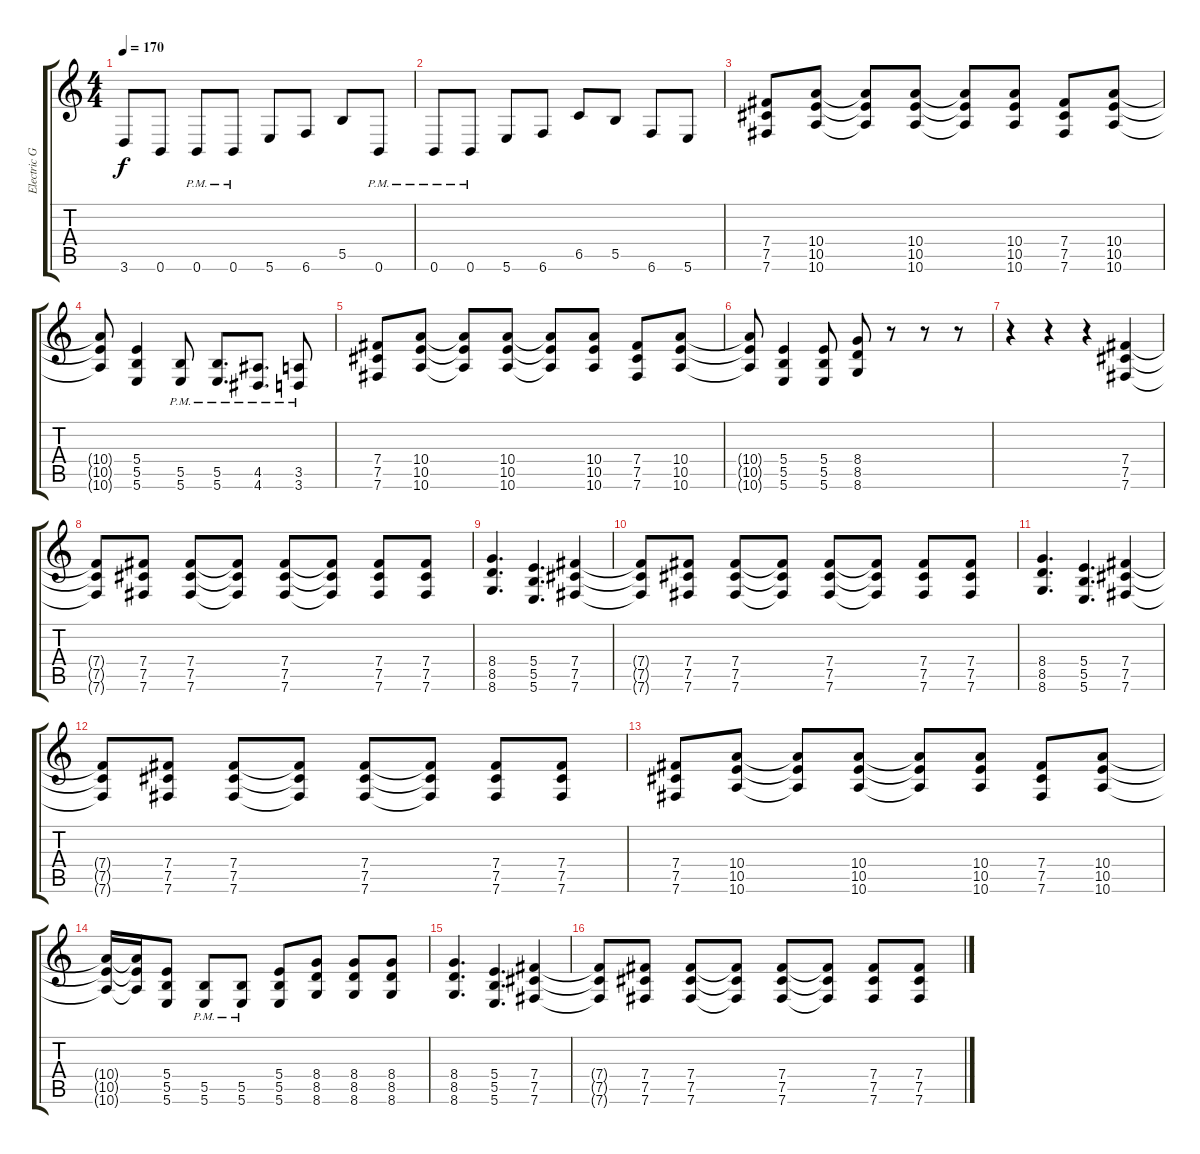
\track ("Electric Guitar 1" "Electric G") {instrument distortionguitar}
\staff {score tabs}
\tuning (Db4 Ab3 E3 B2 Gb2 B1) {hide}
\ts (4 4)
\tempo 170
\clef g2
\ks c
3.6.8{dy f} 0.6.8 0.6{pm}.8 0.6{pm}.8 5.6.8 6.6.8 5.5.8 0.6{pm}.8 |
0.6{pm}.8 0.6{pm}.8 5.6.8 6.6.8 6.5.8 5.5.8 6.6.8 5.6.8 |
(7.4 7.5 7.6).8 (10.4 10.5 10.6).8 (10.4{t} 10.5{t} 10.6{t}).8 (10.4 10.5 10.6).8 (10.4{t} 10.5{t} 10.6{t}).8 (10.4 10.5 10.6).8 (7.4 7.5 7.6).8 (10.4 10.5 10.6).8 |
(10.4{t} 10.5{t} 10.6{t}).8 (5.4 5.5 5.6).4 (5.5{pm} 5.6{pm}).8 (5.5{pm} 5.6{pm}).8{d} (4.5{pm} 4.6{pm}).8{d} (3.5{pm} 3.6{pm}).8 |
(7.4 7.5 7.6).8 (10.4 10.5 10.6).8 (10.4{t} 10.5{t} 10.6{t}).8 (10.4 10.5 10.6).8 (10.4{t} 10.5{t} 10.6{t}).8 (10.4 10.5 10.6).8 (7.4 7.5 7.6).8 (10.4 10.5 10.6).8 |
(10.4{t} 10.5{t} 10.6{t}).8 (5.4 5.5 5.6).4 (5.4 5.5 5.6).8 (8.4 8.5 8.6).8 r.8 r.8 r.8 |
r.4 r.4 r.4 (7.4 7.5 7.6).4 |
(7.4{t} 7.5{t} 7.6{t}).8 (7.4 7.5 7.6).8 (7.4 7.5 7.6).8 (7.4{t} 7.5{t} 7.6{t}).8 (7.4 7.5 7.6).8 (7.4{t} 7.5{t} 7.6{t}).8 (7.4 7.5 7.6).8 (7.4 7.5 7.6).8 |
(8.4 8.5 8.6).4{d} (5.4 5.5 5.6).4{d} (7.4 7.5 7.6).4 |
(7.4{t} 7.5{t} 7.6{t}).8 (7.4 7.5 7.6).8 (7.4 7.5 7.6).8 (7.4{t} 7.5{t} 7.6{t}).8 (7.4 7.5 7.6).8 (7.4{t} 7.5{t} 7.6{t}).8 (7.4 7.5 7.6).8 (7.4 7.5 7.6).8 |
(8.4 8.5 8.6).4{d} (5.4 5.5 5.6).4{d} (7.4 7.5 7.6).4 |
(7.4{t} 7.5{t} 7.6{t}).8 (7.4 7.5 7.6).8 (7.4 7.5 7.6).8 (7.4{t} 7.5{t} 7.6{t}).8 (7.4 7.5 7.6).8 (7.4{t} 7.5{t} 7.6{t}).8 (7.4 7.5 7.6).8 (7.4 7.5 7.6).8 |
(7.4 7.5 7.6).8 (10.4 10.5 10.6).8 (10.4{t} 10.5{t} 10.6{t}).8 (10.4 10.5 10.6).8 (10.4{t} 10.5{t} 10.6{t}).8 (10.4 10.5 10.6).8 (7.4 7.5 7.6).8 (10.4 10.5 10.6).8 |
(10.4{t} 10.5{t} 10.6{t}).16 (10.4{t} 10.5{t} 10.6{t}).16 (5.4 5.5 5.6).8 (5.5{pm} 5.6{pm}).8 (5.5{pm} 5.6{pm}).8 (5.4 5.5 5.6).8 (8.4 8.5 8.6).8 (8.4 8.5 8.6).8 (8.4 8.5 8.6).8 |
(8.4 8.5 8.6).4{d} (5.4 5.5 5.6).4{d} (7.4 7.5 7.6).4 |
(7.4{t} 7.5{t} 7.6{t}).8 (7.4 7.5 7.6).8 (7.4 7.5 7.6).8 (7.4{t} 7.5{t} 7.6{t}).8 (7.4 7.5 7.6).8 (7.4{t} 7.5{t} 7.6{t}).8 (7.4 7.5 7.6).8 (7.4 7.5 7.6).8
